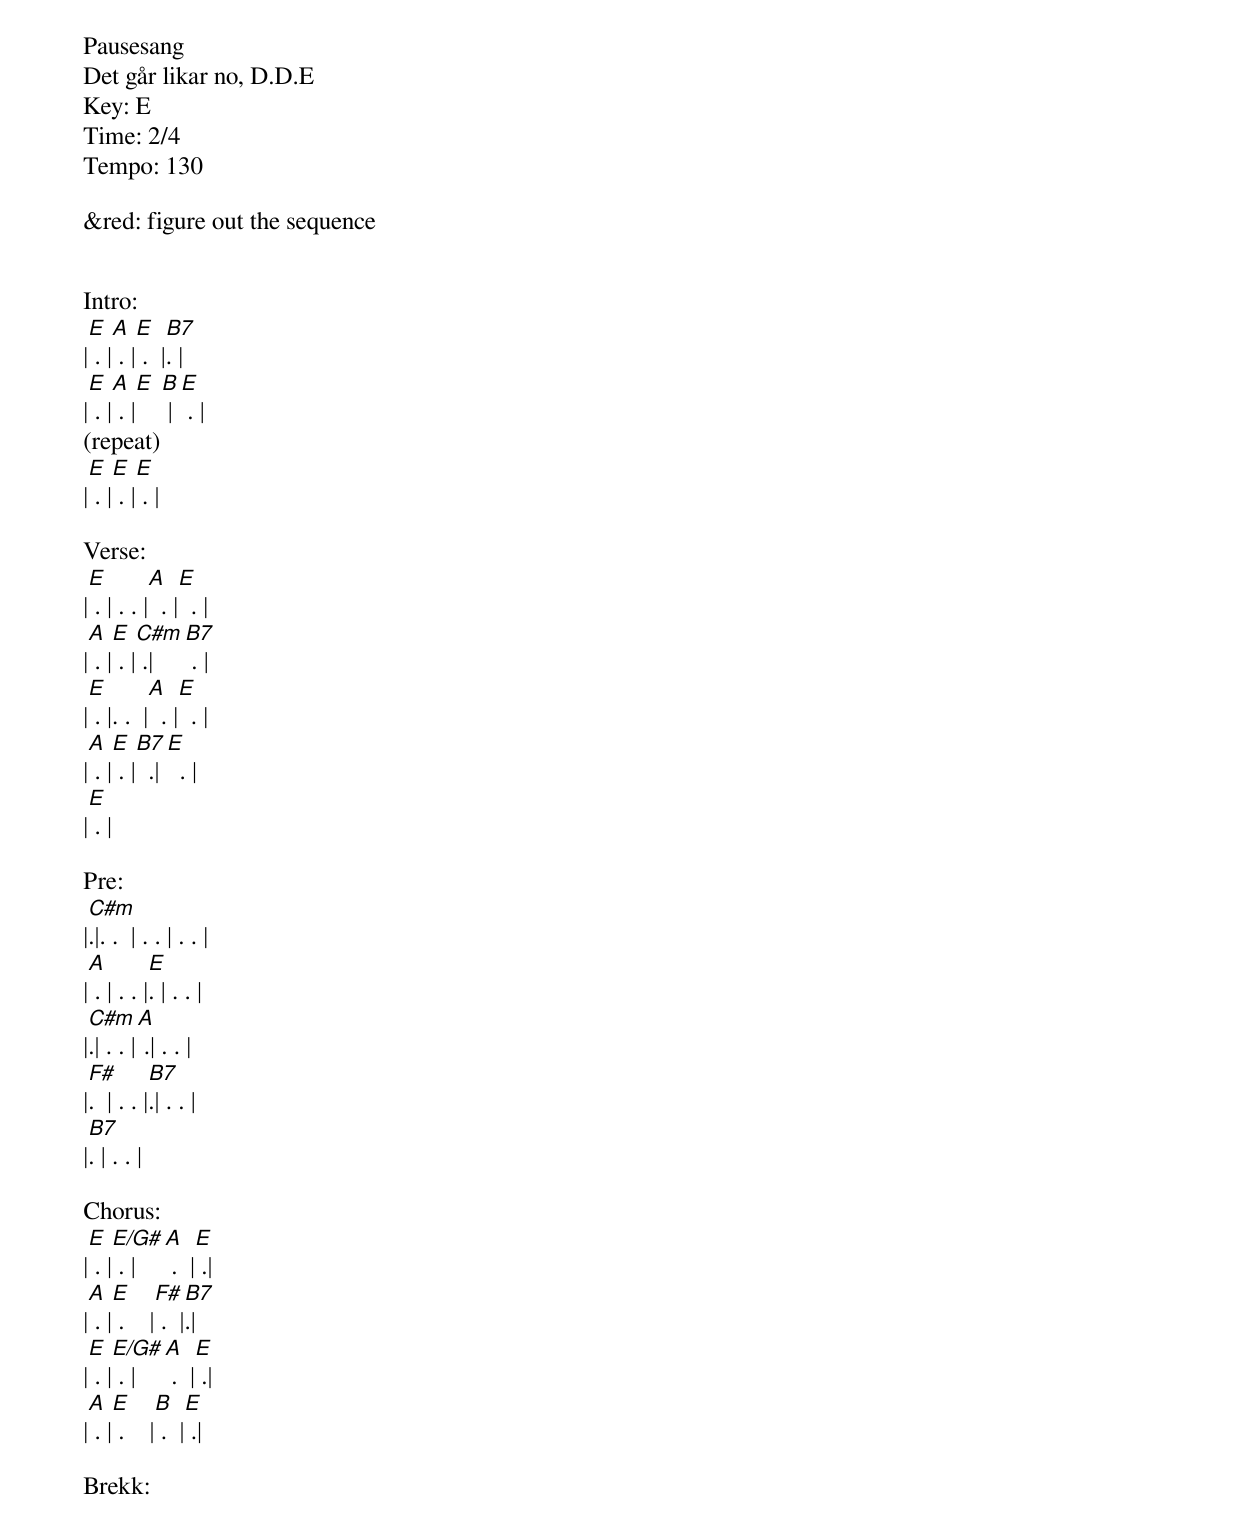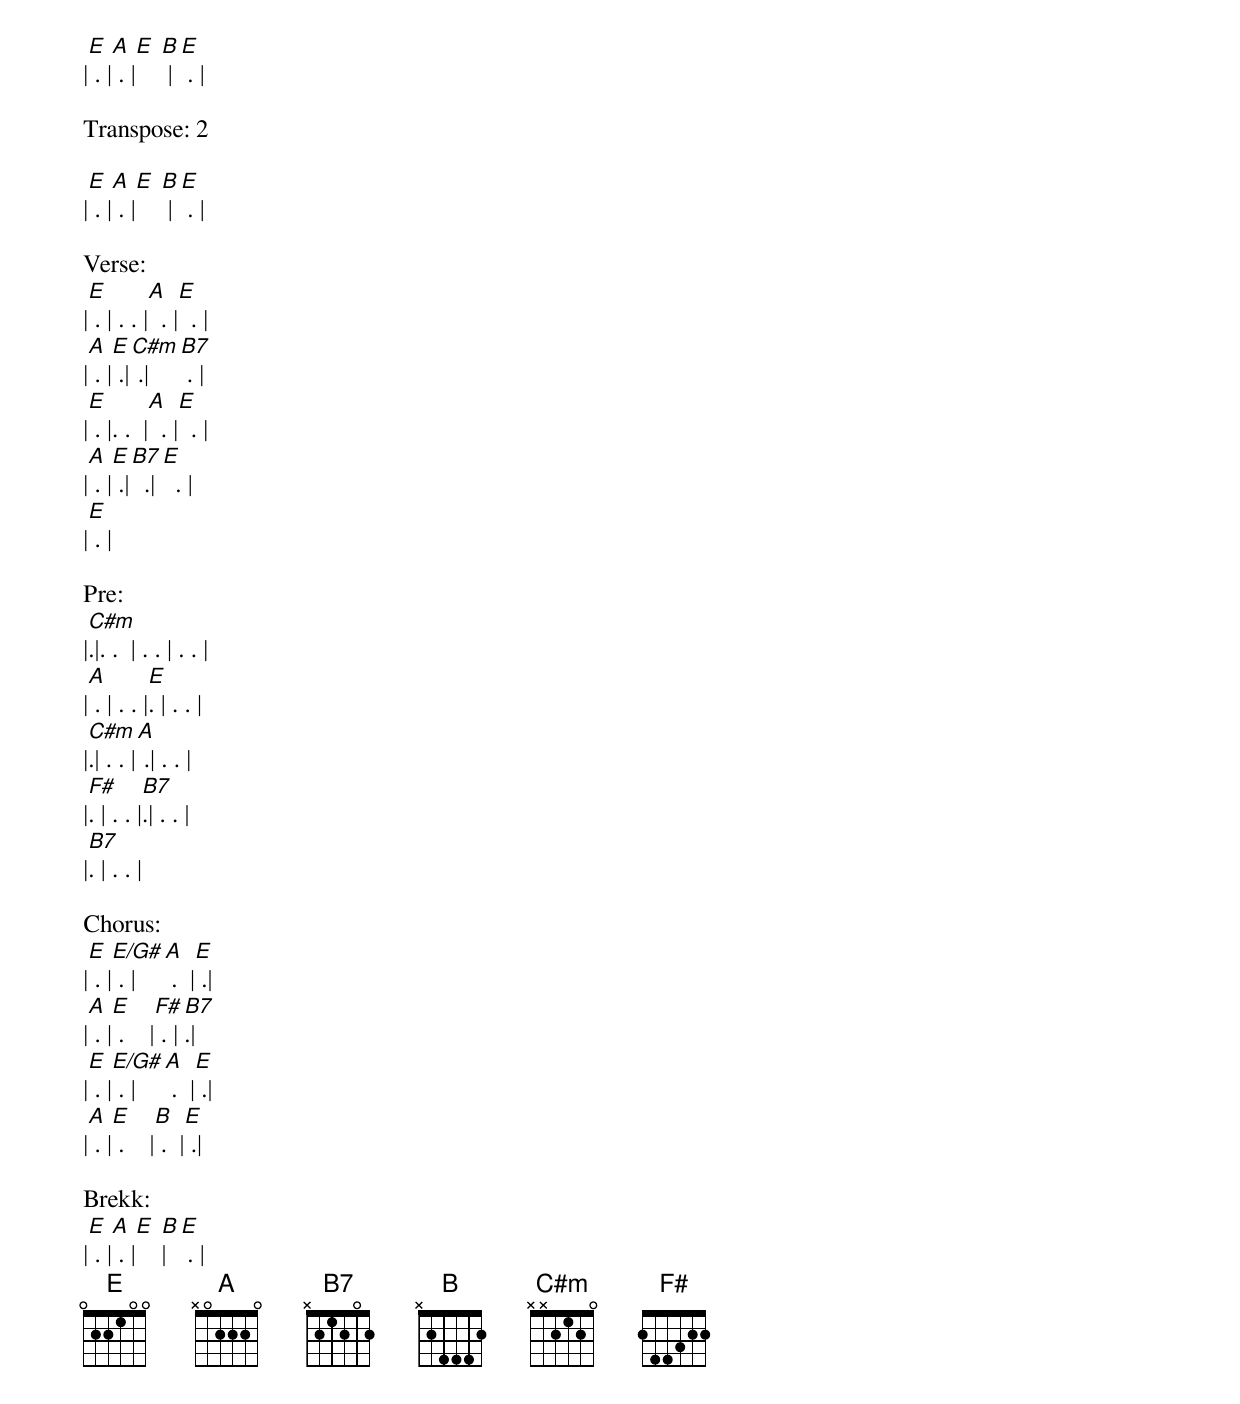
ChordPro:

Pausesang
Det går likar no, D.D.E
Key: E
Time: 2/4
Tempo: 130

&red: figure out the sequence


Intro:
|[E] . |[A] . |[E] .  |[B7]. |
|[E] . |[A] . |[E] [B] |[E] . |
(repeat)
|[E] . |[E] . |[E] . |

Verse:
|[E] . | . . |[A]  . |[E]  . |
|[A] . |[E] . |[C#m] .|[B7] . |
|[E] . |. .  |[A]  . |[E]  . |
|[A] . |[E] . |[B7]  .|[E]  . |
|[E] . |

Pre:
|[C#m].|. .  | . . | . . |
|[A] . | . . |[E]. | . . |
|[C#m].| . . |[A] .| . . |
|[F#].  | . . |[B7].| . . |
|[B7]. | . . |

Chorus:
|[E] . |[E/G#] . |[A] .  |[E] .|
|[A] . |[E] .    |[F#] .  |[B7].|
|[E] . |[E/G#] . |[A] .  |[E] .|
|[A] . |[E] .    |[B] .  |[E] .|

Brekk:
|[E] . |[A] . |[E] [B] |[E] . |

Transpose: 2

|[E] . |[A] . |[E] [B] |[E] . |

Verse:
|[E] . | . . |[A]  . |[E]  . |
|[A] . |[E] .|[C#m] .|[B7] . |
|[E] . |. .  |[A]  . |[E]  . |
|[A] . |[E] .|[B7]  .|[E]  . |
|[E] . |

Pre:
|[C#m].|. .  | . . | . . |
|[A] . | . . |[E]. | . . |
|[C#m].| . . |[A] .| . . |
|[F#]. | . . |[B7].| . . |
|[B7]. | . . |

Chorus:
|[E] . |[E/G#] . |[A] .  |[E] .|
|[A] . |[E] .    |[F#] . |[B7].|
|[E] . |[E/G#] . |[A] .  |[E] .|
|[A] . |[E] .    |[B] .  |[E] .|

Brekk:
|[E] . |[A] . |[E] [B]|[E] . |
